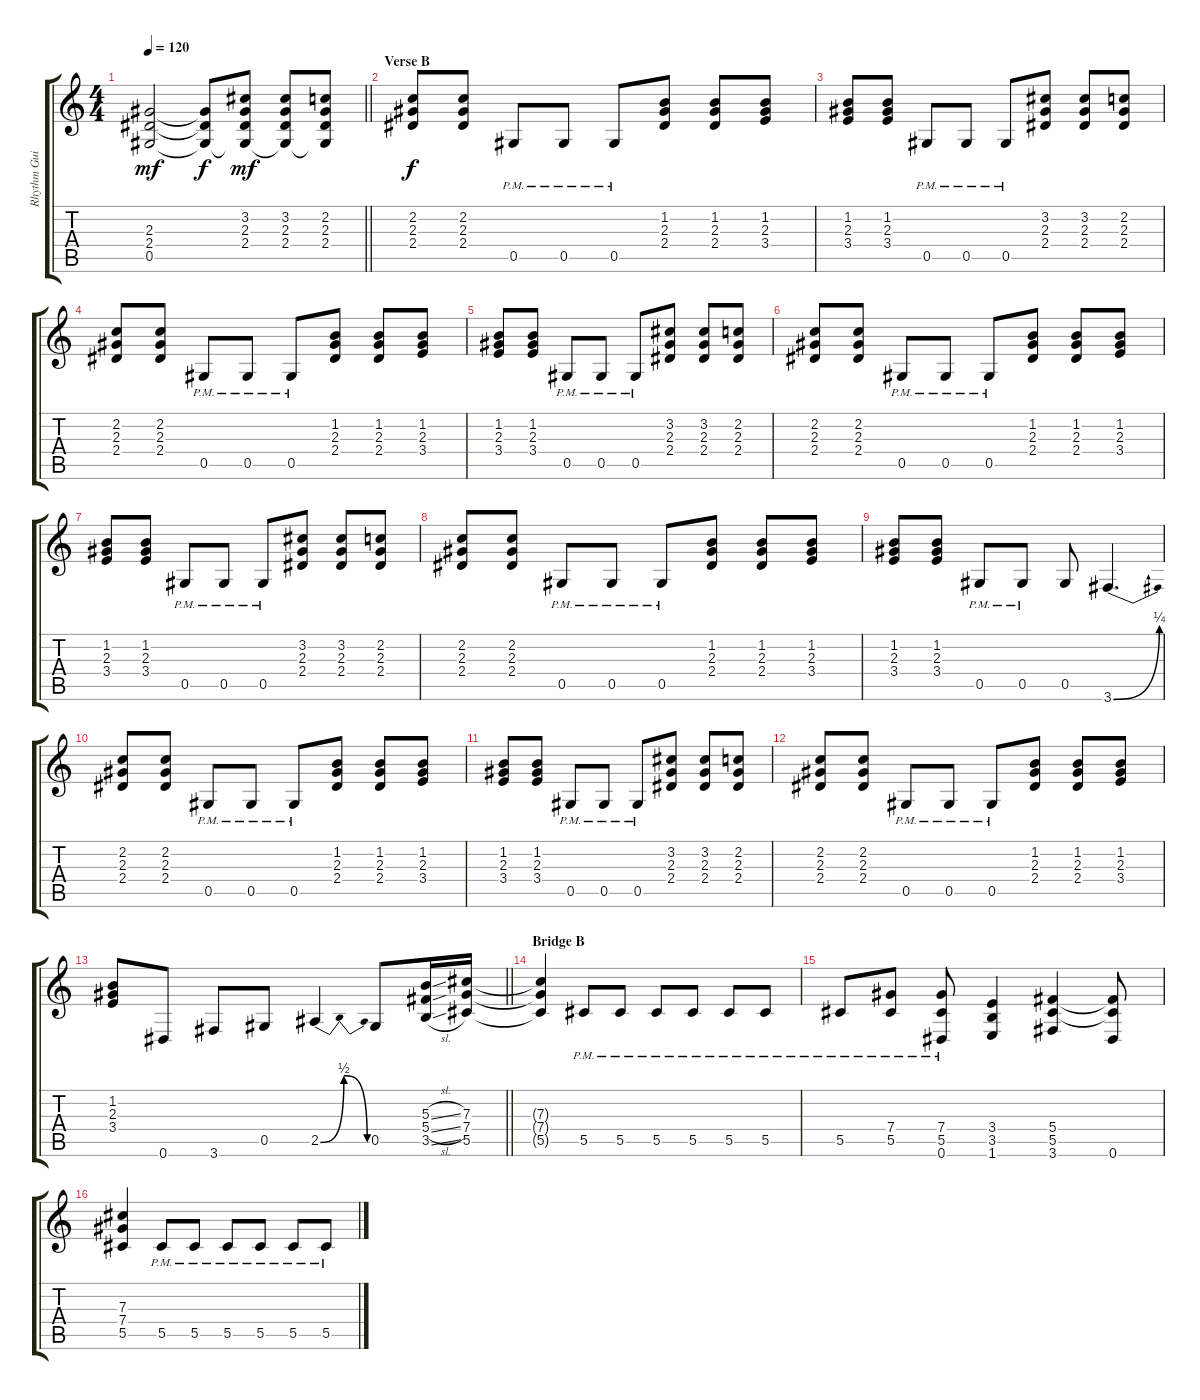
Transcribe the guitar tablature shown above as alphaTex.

\track ("Rhythm Guitar I" "Rhythm Gui") {instrument overdrivenguitar}
\staff {score tabs}
\tuning (Eb4 Bb3 Gb3 Db3 Ab2 Eb2) {hide}
\ts (4 4)
\tempo 120
\clef g2
\barLineRight lightlight
\ks c
(2.3{t} 2.4{t} 0.5{t}).2{dy mf} (2.3{t} 2.4{t} 0.5{t}).8{dy f} (3.2 2.3 2.4 0.5{t}).8{dy mf} (3.2 2.3 2.4 0.5{t}).8 (2.2 2.3 2.4 0.5{t}).8 |
\section ("" "Verse B")
(2.2 2.3 2.4).8{dy f} (2.2 2.3 2.4).8 0.5{pm}.8 0.5{pm}.8 0.5{pm}.8 (1.2 2.3 2.4).8 (1.2 2.3 2.4).8 (1.2 2.3 3.4).8 |
(1.2 2.3 3.4).8 (1.2 2.3 3.4).8 0.5{pm}.8 0.5{pm}.8 0.5{pm}.8 (3.2 2.3 2.4).8 (3.2 2.3 2.4).8 (2.2 2.3 2.4).8 |
(2.2 2.3 2.4).8 (2.2 2.3 2.4).8 0.5{pm}.8 0.5{pm}.8 0.5{pm}.8 (1.2 2.3 2.4).8 (1.2 2.3 2.4).8 (1.2 2.3 3.4).8 |
(1.2 2.3 3.4).8 (1.2 2.3 3.4).8 0.5{pm}.8 0.5{pm}.8 0.5{pm}.8 (3.2 2.3 2.4).8 (3.2 2.3 2.4).8 (2.2 2.3 2.4).8 |
(2.2 2.3 2.4).8 (2.2 2.3 2.4).8 0.5{pm}.8 0.5{pm}.8 0.5{pm}.8 (1.2 2.3 2.4).8 (1.2 2.3 2.4).8 (1.2 2.3 3.4).8 |
(1.2 2.3 3.4).8 (1.2 2.3 3.4).8 0.5{pm}.8 0.5{pm}.8 0.5{pm}.8 (3.2 2.3 2.4).8 (3.2 2.3 2.4).8 (2.2 2.3 2.4).8 |
(2.2 2.3 2.4).8 (2.2 2.3 2.4).8 0.5{pm}.8 0.5{pm}.8 0.5{pm}.8 (1.2 2.3 2.4).8 (1.2 2.3 2.4).8 (1.2 2.3 3.4).8 |
(1.2 2.3 3.4).8 (1.2 2.3 3.4).8 0.5{pm}.8 0.5{pm}.8 0.5.8 3.6{be (bend 0 0 60 1)}.4{d} |
(2.2 2.3 2.4).8 (2.2 2.3 2.4).8 0.5{pm}.8 0.5{pm}.8 0.5{pm}.8 (1.2 2.3 2.4).8 (1.2 2.3 2.4).8 (1.2 2.3 3.4).8 |
(1.2 2.3 3.4).8 (1.2 2.3 3.4).8 0.5{pm}.8 0.5{pm}.8 0.5{pm}.8 (3.2 2.3 2.4).8 (3.2 2.3 2.4).8 (2.2 2.3 2.4).8 |
(2.2 2.3 2.4).8 (2.2 2.3 2.4).8 0.5{pm}.8 0.5{pm}.8 0.5{pm}.8 (1.2 2.3 2.4).8 (1.2 2.3 2.4).8 (1.2 2.3 3.4).8 |
\barLineRight lightlight
(1.2 2.3 3.4).8 0.6.8 3.6.8 0.5.8 2.5{be (bendrelease 0 0 20 2 30 2 60 0)}.4 0.5.8 (5.3{sl} 5.4{sl} 3.5{sl}).16 (7.3 7.4 5.5).16 |
\section ("" "Bridge B")
(7.3{t} 7.4{t} 5.5{t}).4 5.5{pm}.8 5.5{pm}.8 5.5{pm}.8 5.5{pm}.8 5.5{pm}.8 5.5{pm}.8 |
5.5{pm}.8 (7.4{pm} 5.5{pm}).8 (7.4{pm} 5.5{pm} 0.6{pm}).8 (3.4 3.5 1.6).4 (5.4 5.5 3.6).4 (5.4{t} 5.5{t} 0.6).8 |
(7.3 7.4 5.5).4 5.5{pm}.8 5.5{pm}.8 5.5{pm}.8 5.5{pm}.8 5.5{pm}.8 5.5{pm}.8
